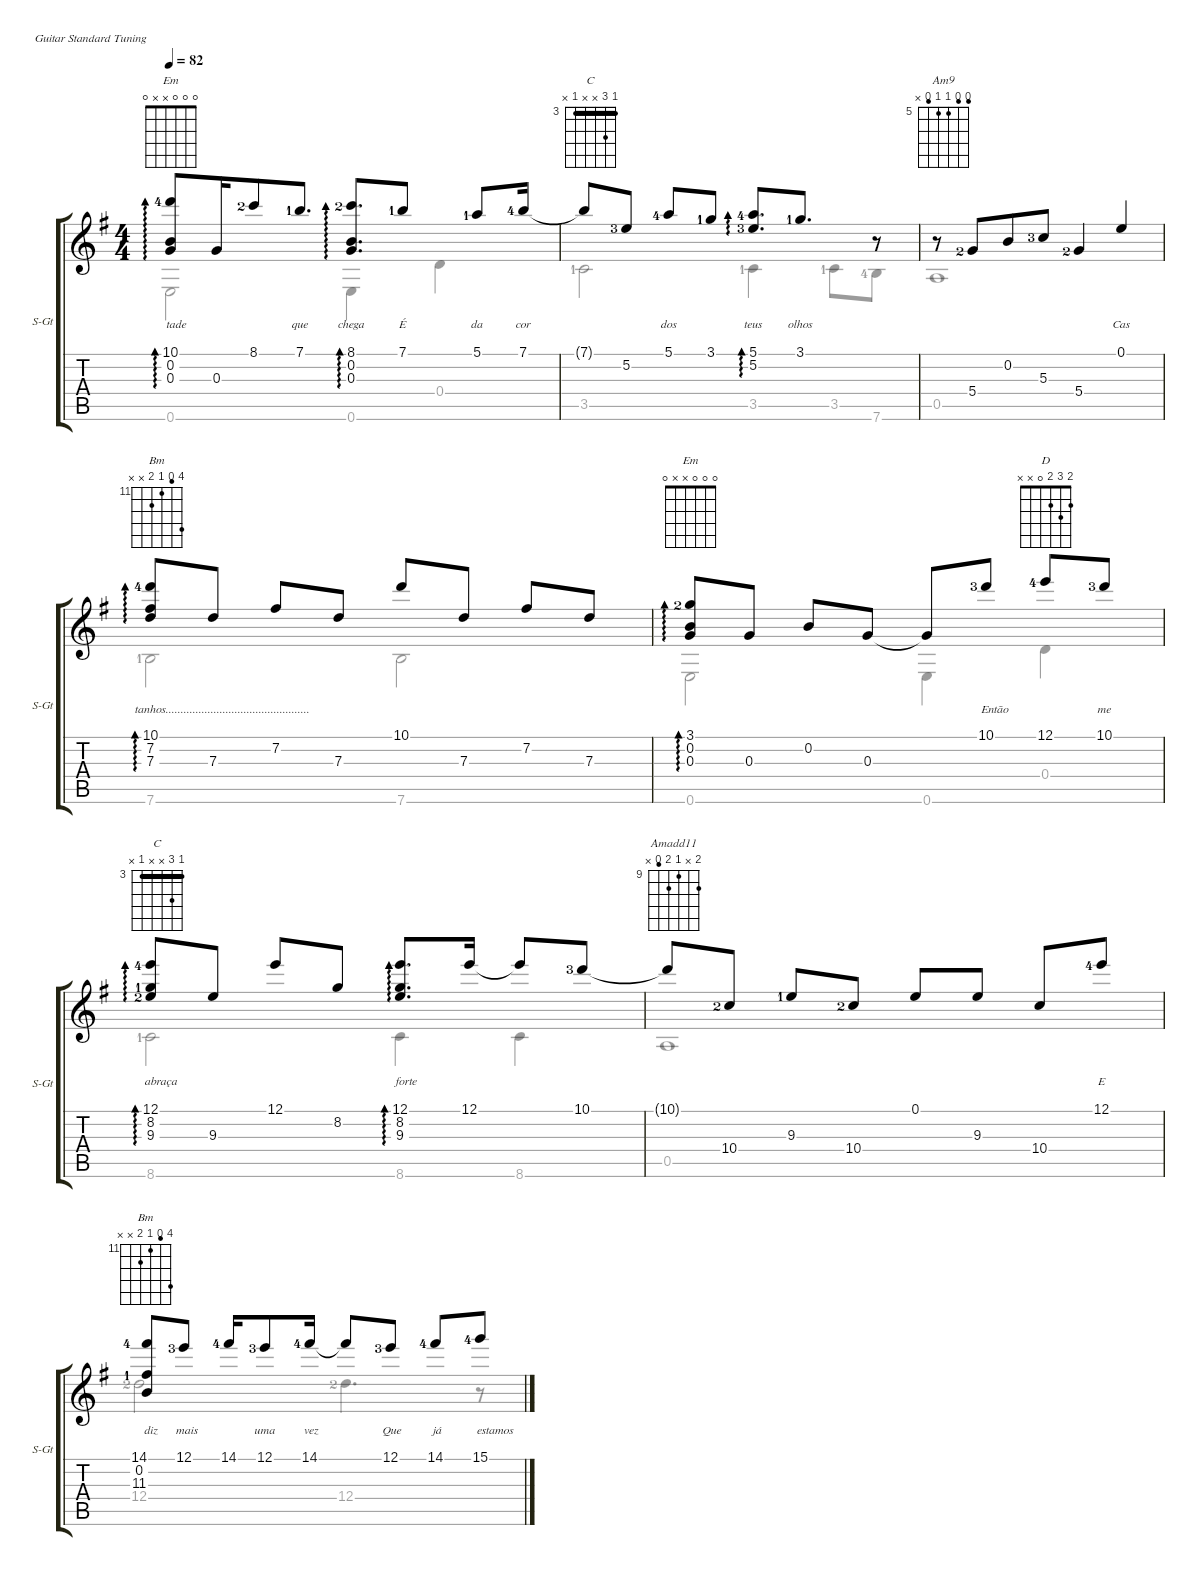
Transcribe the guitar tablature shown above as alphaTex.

\defaultSystemsLayout 4
\hideDynamics
\bracketExtendMode groupsimilarinstruments
\singleTrackTrackNamePolicy allsystems
\firstSystemTrackNameOrientation horizontal
\otherSystemsTrackNameOrientation horizontal
\chordDiagramsInScore
\defaultBarNumberDisplay Hide
\track ("Classical Guitar" "S-Gt") {instrument acousticguitarnylon}
\staff {score tabs}
\tuning (E4 B3 G3 D3 A2 E2)
\chord ("Em" 0 0 0 x x 0) {showdiagram false}
\chord ("D" 2 3 2 0 x x) {showdiagram false}
\chord ("Bm" 10 7 7 x x 7) {firstfret 7 showdiagram false barre (7 7)}
\chord ("C" 12 8 9 x x 8) {firstfret 8 showdiagram false barre 8}
\chord ("C" 3 5 x x 3 x) {firstfret 3 showdiagram false barre 3}
\chord ("Am9" 4 4 5 5 4 x) {firstfret 5 showdiagram false}
\chord ("Amadd11" 10 x 9 10 8 x) {firstfret 9 showdiagram false}
\chord ("Bm" 14 10 11 12 x x) {firstfret 11 showdiagram false}
\voice
\ts (4 4)
\tempo 82
\clef g2
\scale
1.1491
\ks eminor
(0.2{acc forcenatural} 0.3{acc forcenatural} 10.1{lf 5 acc forcenatural}).8{ad 0 ch "Em" lyrics (0 "    tade") lyrics (1 "") lyrics (2 "") lyrics (3 "") lyrics (4 "") dy mf beam Up} 0.3{acc forcenatural}.16{beam Up beam merge} 8.1{lf 3 acc forcenatural}.8{beam Up beam merge} 7.1{lf 2 acc forcenatural}.8{d lyrics (0 "que") lyrics (1 "") lyrics (2 "") lyrics (3 "") lyrics (4 "") beam Up} (8.1{lf 3 acc forcenatural} 0.2{acc forcenatural} 0.3{acc forcenatural}).8{d ad 0 lyrics (0 "chega") lyrics (1 "") lyrics (2 "") lyrics (3 "") lyrics (4 "") beam Up} 7.1{lf 2 acc forcenatural}.8{lyrics (0 "É") lyrics (1 "") lyrics (2 "") lyrics (3 "") lyrics (4 "") beam Up} 5.1{lf 2 acc forcenatural}.8{lyrics (0 "da") lyrics (1 "") lyrics (2 "") lyrics (3 "") lyrics (4 "") beam Up} 7.1{lf 5 acc forcenatural}.16{lyrics (0 "cor") lyrics (1 "") lyrics (2 "") lyrics (3 "") lyrics (4 "") beam Up} |
\scale
1.04874 7.1{t acc forcenatural}.8{ch "C" beam Up} 5.2{lf 4 acc forcenatural}.8{beam Up} 5.1{lf 5 acc forcenatural}.8{lyrics (0 "dos") lyrics (1 "") lyrics (2 "") lyrics (3 "") lyrics (4 "") beam Up} 3.1{lf 2 acc forcenatural}.8{beam Up} (5.1{lf 5 acc forcenatural} 5.2{lf 4 acc forcenatural}).8{d ad 0 lyrics (0 "teus           ") lyrics (1 "") lyrics (2 "") lyrics (3 "") lyrics (4 "") beam Up} 3.1{lf 2 acc forcenatural}.8{d lyrics (0 "olhos               ") lyrics (1 "") lyrics (2 "") lyrics (3 "") lyrics (4 "") beam Up} r.8{beam Up} |
\scale
0.802153 r.8{ch "Am9" beam Up} 5.4{lf 3 acc forcenatural}.8{beam Up beam merge} 0.2{acc forcenatural}.8{beam Up beam merge} 5.3{lf 4 acc forcenatural}.8{beam Up} 5.4{lf 3 acc forcenatural}.4{beam Up} 0.1{acc forcenatural}.4{lyrics (0 "Cas") lyrics (1 "") lyrics (2 "") lyrics (3 "") lyrics (4 "") beam Up} |
\scale
1.06065 (10.1{lf 5 acc forcenatural} 7.2{acc #} 7.3{acc forcenatural}).8{ad 0 ch "Bm" lyrics (0 "                                                tanhos................................................") lyrics (1 "") lyrics (2 "") lyrics (3 "") lyrics (4 "") beam Up} 7.3{acc forcenatural}.8{beam Up} 7.2{acc #}.8{beam Up} 7.3{acc forcenatural}.8{beam Up} 10.1{acc forcenatural}.8{beam Up} 7.3{acc forcenatural}.8{beam Up} 7.2{acc #}.8{beam Up} 7.3{acc forcenatural}.8{beam Up} |
\scale
0.846397 (0.2{acc forcenatural} 3.1{lf 3 acc forcenatural} 0.3{acc forcenatural}).8{ad 0 ch "Em" beam Up} 0.3{acc forcenatural}.8{beam Up} 0.2{acc forcenatural}.8{beam Up} 0.3{acc forcenatural}.8{beam Up} 0.3{t acc forcenatural}.8{beam Up} 10.1{lf 4 acc forcenatural}.8{lyrics (0 "      Então") lyrics (1 "") lyrics (2 "") lyrics (3 "") lyrics (4 "") beam Up} 12.1{lf 5 acc forcenatural}.8{ch "D" beam Up} 10.1{lf 4 acc forcenatural}.8{lyrics (0 "me") lyrics (1 "") lyrics (2 "") lyrics (3 "") lyrics (4 "") beam Up} |
\scale
1.09296 (12.1{lf 5 acc forcenatural} 8.2{lf 2 acc forcenatural} 9.3{lf 3 acc forcenatural}).8{ad 0 ch "C" lyrics (0 "       abraça") lyrics (1 "") lyrics (2 "") lyrics (3 "") lyrics (4 "") beam Up} 9.3{acc forcenatural}.8{beam Up} 12.1{acc forcenatural}.8{beam Up} 8.2{acc forcenatural}.8{beam Up} (12.1{acc forcenatural} 8.2{acc forcenatural} 9.3{acc forcenatural}).8{d ad 0 lyrics (0 "    forte") lyrics (1 "") lyrics (2 "") lyrics (3 "") lyrics (4 "") beam Up} 12.1{acc forcenatural}.16{beam Up} 12.1{t acc forcenatural}.8{beam Up} 10.1{lf 4 acc forcenatural}.8{beam Up} |
\scale
1.00491 10.1{t acc forcenatural}.8{ch "Amadd11" beam Up} 10.4{lf 3 acc forcenatural}.8{beam Up} 9.3{lf 2 acc forcenatural}.8{beam Up} 10.4{lf 3 acc forcenatural}.8{beam Up} 0.1{acc forcenatural}.8{beam Up} 9.3{acc forcenatural}.8{beam Up} 10.4{acc forcenatural}.8{beam Up} 12.1{lf 5 acc forcenatural}.8{lyrics (0 "E") lyrics (1 "") lyrics (2 "") lyrics (3 "") lyrics (4 "") beam Up} |
\scale
1.01495 (14.1{lf 5 acc #} 11.3{lf 2 acc #} 0.2{acc forcenatural}).8{ch "Bm" lyrics (0 "        diz       ") lyrics (1 "") lyrics (2 "") lyrics (3 "") lyrics (4 "") beam Up} 12.1{lf 4 acc forcenatural}.8{lyrics (0 "  mais") lyrics (1 "") lyrics (2 "") lyrics (3 "") lyrics (4 "") beam Up} 14.1{lf 5 acc #}.16{beam Up} 12.1{lf 4 acc forcenatural}.8{lyrics (0 "uma   ") lyrics (1 "") lyrics (2 "") lyrics (3 "") lyrics (4 "") beam Up} 14.1{lf 5 acc #}.16{lyrics (0 " vez") lyrics (1 "") lyrics (2 "") lyrics (3 "") lyrics (4 "") beam Up} 14.1{t acc #}.8{beam Up} 12.1{lf 4 acc forcenatural}.8{lyrics (0 " Que") lyrics (1 "") lyrics (2 "") lyrics (3 "") lyrics (4 "") beam Up} 14.1{lf 5 acc #}.8{lyrics (0 " já") lyrics (1 "") lyrics (2 "") lyrics (3 "") lyrics (4 "") beam Up} 15.1{lf 5 acc forcenatural}.8{lyrics (0 "          estamos") lyrics (1 "") lyrics (2 "") lyrics (3 "") lyrics (4 "") beam Up}
\voice
\clef g2
\ottava regular
\simile none
\scale
1.1491
\ks eminor
0.6{acc forcenatural}.2{dy mf beam Down} 0.6{acc forcenatural}.4{beam Down} 0.4{acc forcenatural}.4{beam Down} |
\scale
1.04874 3.5{lf 2 acc forcenatural}.2{beam Down} 3.5{lf 2 acc forcenatural}.4{beam Down} 3.5{lf 2 acc forcenatural}.8{beam Down} 7.6{lf 5 acc forcenatural}.8{beam Down} |
\scale
0.802153 0.5{acc forcenatural}.1{beam Down} |
\scale
1.06065 7.6{lf 2 acc forcenatural}.2{beam Down} 7.6{acc forcenatural}.2{beam Down} |
\scale
0.846397 0.6{acc forcenatural}.2{beam Down} 0.6{acc forcenatural}.4{beam Down} 0.4{acc forcenatural}.4{beam Down} |
\scale
1.09296 8.6{lf 2 acc forcenatural}.2{beam Down} 8.6{acc forcenatural}.4{beam Down} 8.6{acc forcenatural}.4{beam Down} |
\scale
1.00491 0.5{acc forcenatural}.1{beam Down} |
\scale
1.01495 12.4{lf 3 acc forcenatural}.2{beam Down} 12.4{lf 3 acc forcenatural}.4{d beam Down} r.8{beam Down}
